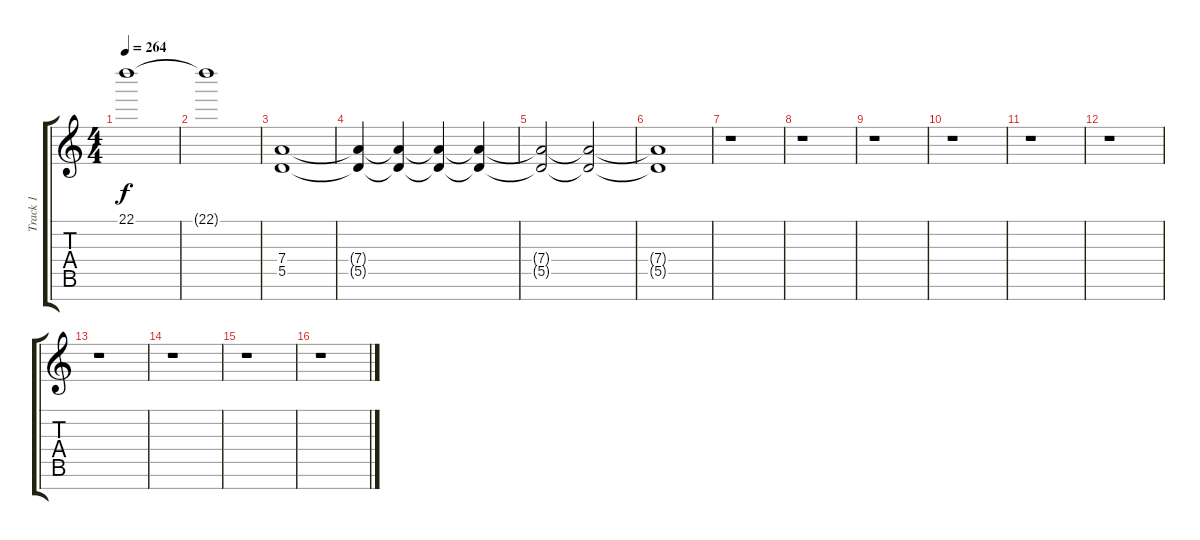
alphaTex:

\track ("Track 1" "Track 1") {instrument distortionguitar}
\staff {score tabs}
\tuning (E4 B3 G3 D3 A2 E2 B1) {hide}
\ts (4 4)
\tempo 264
\clef g2
\ks c
22.1{t}.1{dy f} |
22.1{t}.1 |
(7.4 5.5).1 |
(7.4{t} 5.5{t}).4 (7.4{t} 5.5{t}).4{volume 14} (7.4{t} 5.5{t}).4{volume 13} (7.4{t} 5.5{t}).4{volume 11} |
(7.4{t} 5.5{t}).2{volume 9} (7.4{t} 5.5{t}).2{volume 7} |
(7.4{t} 5.5{t}).1{volume 5} |
r.1{volume 16} |
r.1 |
r.1 |
r.1 |
r.1 |
r.1 |
r.1 |
r.1 |
r.1 |
r.1
